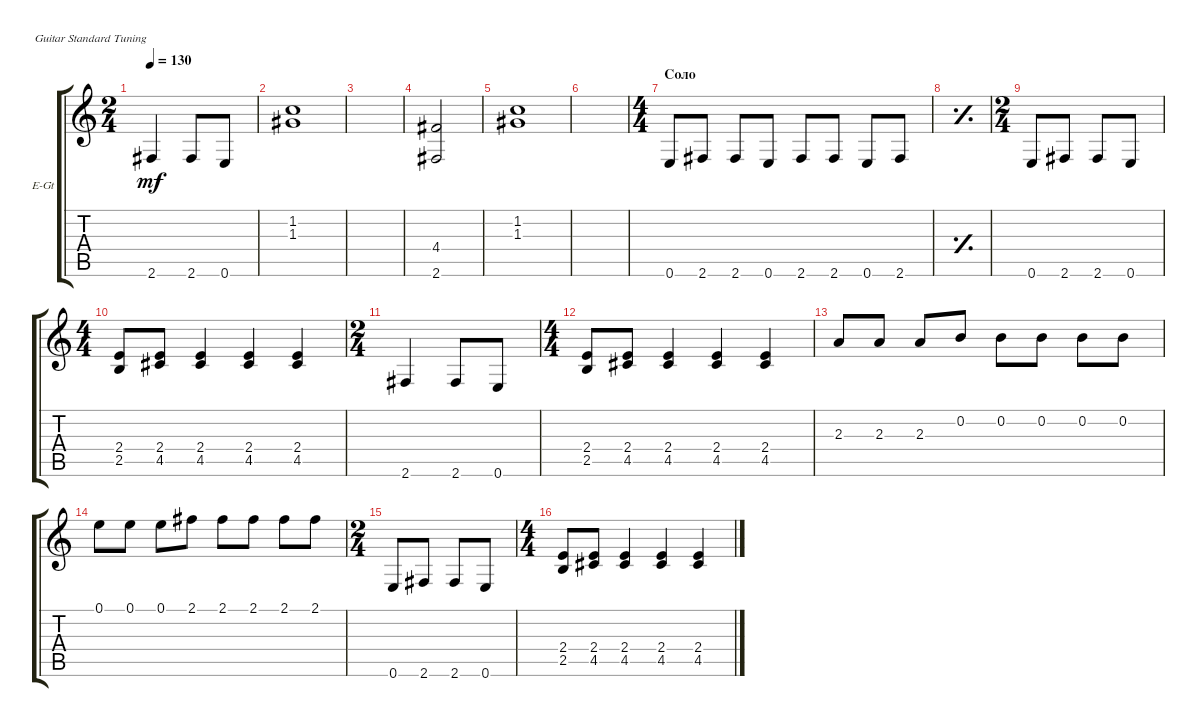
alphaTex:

\defaultSystemsLayout 4
\bracketExtendMode groupsimilarinstruments
\firstSystemTrackNameOrientation horizontal
\otherSystemsTrackNameOrientation horizontal
\track ("Electric Guitar" "E-Gt") {instrument distortionguitar}
\staff {score tabs}
\tuning (E4 B3 G3 D3 A2 E2)
\ts (2 4)
\tempo 130
\clef g2
\ks c
2.6.4{dy mf} 2.6.8 0.6.8 |
(1.3 1.2).1 |
|
(4.4 2.6).2 |
(1.3 1.2).1 |
|
\ts (4 4)
\section ("" "Соло")
0.6.8 2.6.8 2.6.8 0.6.8 2.6.8 2.6.8 0.6.8 2.6.8 |
\simile simple
|
\ts (2 4)
\simile none
0.6.8 2.6.8 2.6.8 0.6.8 |
\ts (4 4)
(2.5 2.4).8 (2.4 4.5).8 (2.4 4.5).4 (2.4 4.5).4 (2.4 4.5).4 |
\ts (2 4)
2.6.4 2.6.8 0.6.8 |
\ts (4 4)
(2.5 2.4).8 (2.4 4.5).8 (2.4 4.5).4 (2.4 4.5).4 (2.4 4.5).4 |
2.3.8 2.3.8 2.3.8 0.2.8 0.2.8 0.2.8 0.2.8 0.2.8 |
0.1.8 0.1.8 0.1.8 2.1.8 2.1.8 2.1.8 2.1.8 2.1.8 |
\ts (2 4)
0.6.8 2.6.8 2.6.8 0.6.8 |
\ts (4 4)
(2.5 2.4).8 (2.4 4.5).8 (2.4 4.5).4 (2.4 4.5).4 (2.4 4.5).4
